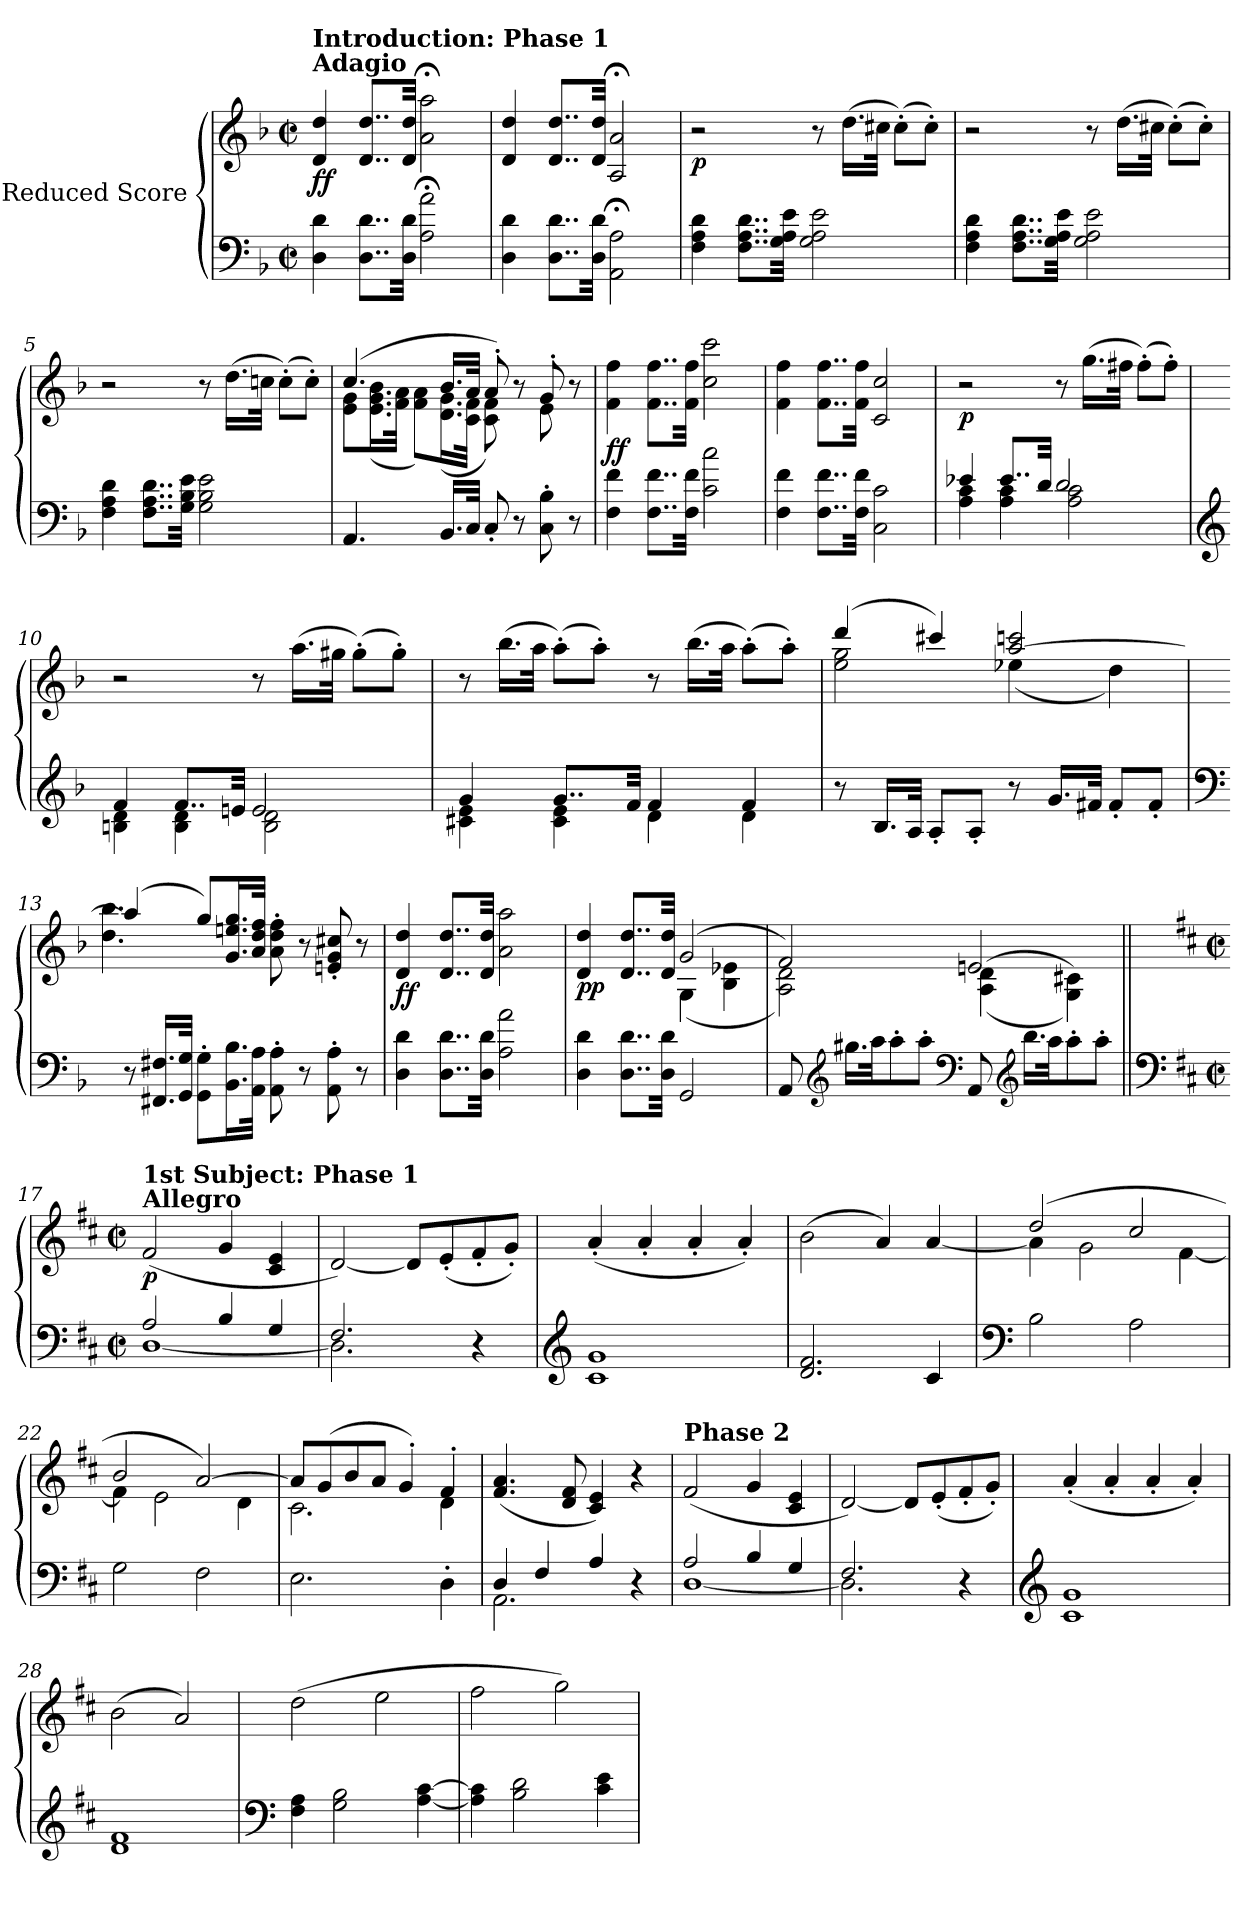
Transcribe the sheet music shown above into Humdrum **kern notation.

**kern	**kern	**dynam
*part1	*part1	*part1
*staff2	*staff1	*staff1/2
*I"Reduced Score	*	*
*clefF4	*clefG2	*
*k[b-]	*k[b-]	*
*F:	*F:	*
*M2/2	*M2/2	*
*met(c|)	*met(c|)	*
*MM40	*MM40	*
=1	=1	=1
!	!LO:TX:a:B:t=Adagio	!
!	!LO:TX:a:B:t=Introduction&colon; Phase 1	!
!	!	!LO:DY:b
4D\ 4d\	4d/ 4dd/	ff
8..D\ 8..d\L	8..d/ 8..dd/L	.
32D\ 32d\Jkk	32d/ 32dd/Jkk	.
2A\;< 2a\;<	2a\;< 2aa\;<	.
=2	=2	=2
4D\ 4d\	4d/ 4dd/	.
8..D\ 8..d\L	8..d/ 8..dd/L	.
32D\ 32d\Jkk	32d/ 32dd/Jkk	.
2AA\;< 2A\;<	2A/;< 2a/;<	.
!!LO:LB:g=z
=3	=3	=3
!	!	!LO:DY:b
4F\ 4A\ 4d\	2r	p
8..F\ 8..A\ 8..d\L	.	.
32G\ 32A\ 32e\Jkk	.	.
2G\ 2A\ 2e\	8r	.
.	(>16.dd\LL	.
.	32cc#X\JJk	.
.	(>8cc#'\L)	.
.	8cc#'\J)	.
=4	=4	=4
4F\ 4A\ 4d\	2r	.
8..F\ 8..A\ 8..d\L	.	.
32G\ 32A\ 32e\Jkk	.	.
2G\ 2A\ 2e\	8r	.
.	(>16.dd\LL	.
.	32cc#X\JJk	.
.	(>8cc#'\L)	.
.	8cc#'\J)	.
!!LO:LB:g=z
=5	=5	=5
4F\ 4A\ 4d\	2r	.
8..F\ 8..A\ 8..d\L	.	.
32G\ 32B-\ 32e\Jkk	.	.
2G\ 2B-\ 2e\	8r	.
.	(>16.dd\LL	.
.	32ccn\JJk	.
.	(>8cc'\L)	.
.	8cc'\J)	.
=6	=6	=6
*	*^	*
4.AA/	(>4.cc/	8e\ 8g\L	.
.	.	(<16.e\ 16.g\ 16.b-\L	.
.	.	32f\ 32a\JJk	.
.	.	8f\ 8a\L)	.
16.BB-/LL	16.b-/LL	(<16.d\ 16.g\L	.
32C/JJk	32a/JJk	32c\ 32f\JJk	.
8C'/	8a'/)	8c\ 8f\)	.
8r	8r	8ryy	.
8C\' 8B-\'	8g'/	8e\	.
8r	8r	8ryy	.
!!LO:LB:g=z
=7	=7	=7	=7
!	!LO:TX:a:B:t=Phase 2	!	!
!	!	!	!LO:DY:b
*	*v	*v	*
4F\ 4f\	4f\ 4ff\	ff
8..F\ 8..f\L	8..f\ 8..ff\L	.
32F\ 32f\Jkk	32f\ 32ff\Jkk	.
2c\ 2cc\	2cc\ 2ccc\	.
=8	=8	=8
4F\ 4f\	4f\ 4ff\	.
8..F\ 8..f\L	8..f\ 8..ff\L	.
32F\ 32f\Jkk	32f\ 32ff\Jkk	.
2C\ 2c\	2c/ 2cc/	.
!!LO:PB:g=z
=9	=9	=9
*^	*	*
!	!	!	!LO:DY:b
4e-X/	4A\ 4c\	2r	p
8..e-/L	4A\ 4c\	.	.
32d/Jkk	.	.	.
2d/	2A\ 2c\	8r	.
.	.	(>16.gg\LL	.
.	.	32ff#X\JJk	.
.	.	(>8ff#'\L)	.
.	.	8ff#'\J)	.
=10	=10	=10	=10
*clefG2	*	*	*
4f/	4Bn\ 4d\	2r	.
8..f/L	4B\ 4d\	.	.
32en/Jkk	.	.	.
2e/	2B\ 2d\	8r	.
.	.	(>16.aa\LL	.
.	.	32gg#X\JJk	.
.	.	(>8gg#'\L)	.
.	.	8gg#'\J)	.
=11	=11	=11	=11
4g/	4c#X\ 4e\	8r	.
.	.	(>16.bb-\LL	.
.	.	32aa\JJk	.
8..g/L	4c#\ 4e\	(>8aa'\L)	.
.	.	8aa'\J)	.
32f/Jkk	.	.	.
4f/	4d\	8r	.
.	.	(>16.bb-\LL	.
.	.	32aa\JJk	.
4f/	4d\	(>8aa'\L)	.
.	.	8aa'\J)	.
*v	*v	*	*
!!LO:LB:g=z
=12	=12	=12
*	*^	*
8r	(>4ddd/	2ee\ 2gg\	.
16.B-/LL	.	.	.
32A/JJk	.	.	.
8A'/L	4ccc#X/)	.	.
8A'/J	.	.	.
8r	[2aa/ 2cccn/	(<4ee-X\	.
16.g/LL	.	.	.
32f#X/JJk	.	.	.
8f#'/L	.	4dd\)	.
8f#'/J	.	.	.
=13	=13	=13	=13
*clefF4	*	*	*
8r	(>4aa/]	4.dd\ 4.bb-\	.
16.FF#X/ 16.F#X/LL	.	.	.
32GG/ 32G/JJk	.	.	.
8GG\' 8G\'L	8gg/L)	.	.
16.BB-\ 16.B-\L	16.g/ 16.een/ 16.gg/L	2ryy	.
32AA\ 32A\JJk	32a/ 32dd/ 32ff/JJk	.	.
8AA\' 8A\'	8a\' 8dd\' 8ff\'	.	.
8r	8r	.	.
8AA\' 8A\'	8en/' 8g/' 8cc#X/'	.	.
8r	8r	8ryy	.
!!LO:LB:g=z
=14	=14	=14	=14
!	!LO:TX:a:B:t=Phase 3	!	!
!	!	!	!LO:DY:b
*	*v	*v	*
4D\ 4d\	4d/ 4dd/	ff
8..D\ 8..d\L	8..d/ 8..dd/L	.
32D\ 32d\Jkk	32d/ 32dd/Jkk	.
2A\ 2a\	2a\ 2aa\	.
=15	=15	=15
*	*^	*
!	!	!	!LO:DY:b
4D\ 4d\	4d/ 4dd/	2ryy	pp
8..D\ 8..d\L	8..d/ 8..dd/L	.	.
32D\ 32d\Jkk	32d/ 32dd/Jkk	.	.
2GG/	(>2g/	(<4G\	.
.	.	4B-\ 4e-X\	.
=16	=16	=16	=16
8AA/	2f/)	2A\ 2d\)	.
*clefG2	*	*	*
16.gg#X\LL	.	.	.
32aa\JK	.	.	.
8aa'\	.	.	.
8aa'\J	.	.	.
*clefF4	*	*	*
8AA/	2en/	(<(<4A\ 4d\	.
*clefG2	*	*	*
16.bb-\LL	.	.	.
32aa\JK	.	.	.
8aa'\	.	4G\ 4c#X\))	.
8aa'\J	.	.	.
*	*v	*v	*
!!LO:LB:g=z
=17||	=17||	=17||
*clefF4	*	*
*k[f#c#]	*k[f#c#]	*
*D:	*D:	*
*M2/2	*M2/2	*
*met(c|)	*met(c|)	*
*	*MM160	*
*^	*	*
!	!	!LO:TX:a:B:t=Allegro	!
!	!	!LO:TX:a:B:t=1st Subject&colon; Phase 1	!
!	!	!	!LO:DY:b
2A/	[1D	(<2f#/	p
4B/	.	4g/	.
4G/	.	4c#/ 4e/	.
=18	=18	=18	=18
2.F#/	2.D\]	[2d/)	.
.	.	8d/L]	.
.	.	(<8e'/	.
4r	4ryy	8f#'/	.
.	.	8g'/J)	.
*v	*v	*	*
=19	=19	=19
*clefG2	*	*
1c# 1g	(<4a'/	.
.	4a'/	.
.	4a'/	.
.	4a'/)	.
=20	=20	=20
2.d/ 2.f#/	(>2b\	.
.	4a/)	.
4c#/	[4a/	.
!!LO:LB:g=z
=21	=21	=21
*clefF4	*	*
*	*^	*
2B\	(>2dd/	4a\]	.
.	.	2g\	.
2A\	2cc#/	.	.
.	.	[4f#\	.
=22	=22	=22	=22
2G\	2b/	4f#\]	.
.	.	2e\	.
2F#\	[2a/)	.	.
.	.	4d\	.
=23	=23	=23	=23
2.E\	8a/L]	2.c#\	.
.	(>8g/	.	.
.	8b/	.	.
.	8a/J	.	.
.	4g'/)	.	.
4D'\	4f#'/	4d\	.
*	*v	*v	*
=24	=24	=24
*^	*	*
4D/	2.AA\	(<4.f#/ 4.a/	.
4F#/	.	.	.
.	.	8d/ 8f#/	.
4A/	.	4c#/ 4e/)	.
4r	4ryy	4r	.
!!LO:PB:g=z
=25	=25	=25	=25
!	!	!LO:TX:a:B:t=Phase 2	!
2A/	[1D	(<2f#/	.
4B/	.	4g/	.
4G/	.	4c#/ 4e/	.
=26	=26	=26	=26
2.F#/	2.D\]	[2d/)	.
.	.	8d/L]	.
.	.	(<8e'/	.
4r	4ryy	8f#'/	.
.	.	8g'/J)	.
*v	*v	*	*
=27	=27	=27
*clefG2	*	*
1c# 1g	(<4a'/	.
.	4a'/	.
.	4a'/	.
.	4a'/)	.
=28	=28	=28
1d 1f#	(>2b\	.
.	2a/)	.
!!LO:LB:g=z
=29	=29	=29
*clefF4	*	*
4F#\ 4A\	(>2dd\	.
2G\ 2B\	.	.
.	2ee\	.
[4A\ [4c#\	.	.
=30	=30	=30
4A\] 4c#\]	2ff#\	.
2B\ 2d\	.	.
.	2gg\)	.
4c#\ 4e\	.	.
=	=	=
*-	*-	*-
